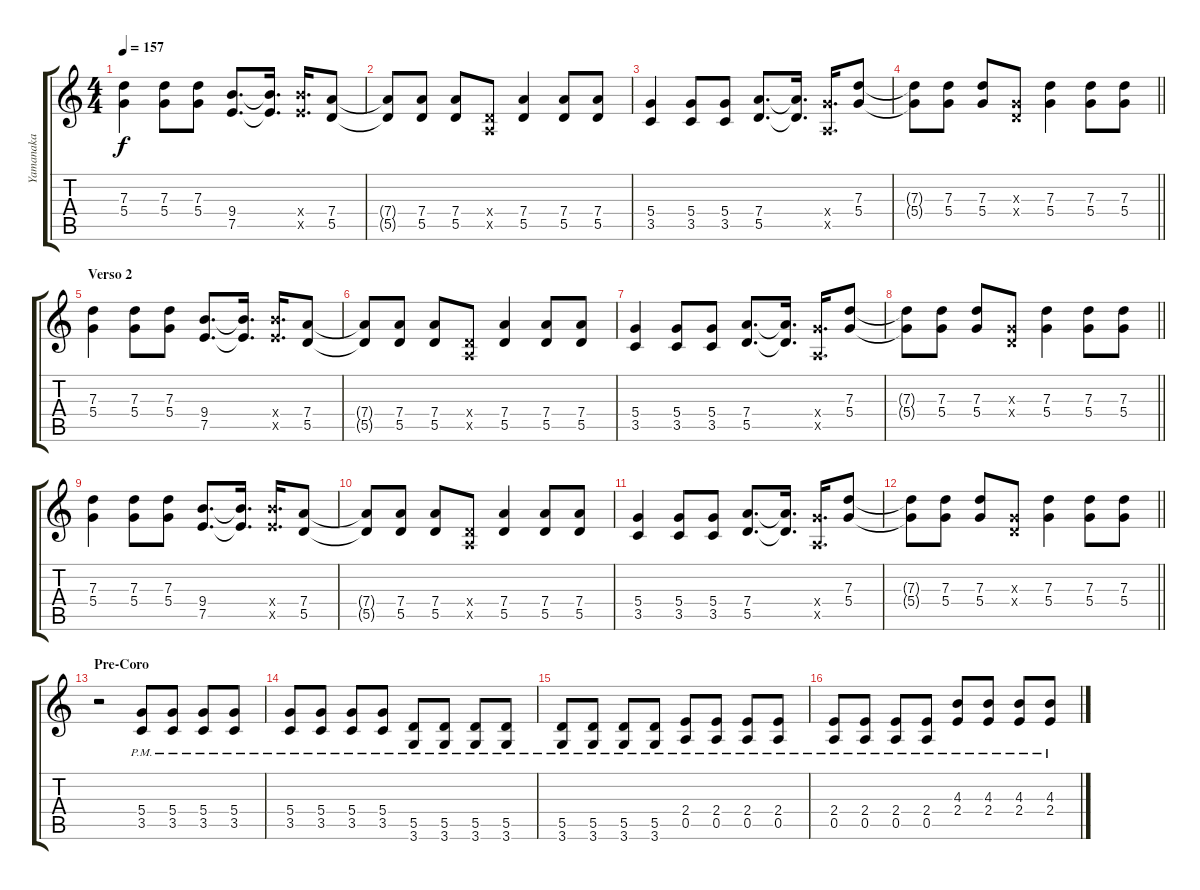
\track ("Yamanaka" "Yamanaka") {instrument overdrivenguitar}
\staff {score tabs}
\tuning (E4 B3 G3 D3 A2 E2) {hide}
\ts (4 4)
\tempo 157
\clef g2
\ks c
(7.3 5.4).4{dy f} (7.3 5.4).8 (7.3 5.4).8 (9.4 7.5).8{d} (9.4{t} 7.5{t}).16{d} (9.4{x} 7.5{x}).16{d} (7.4 5.5).8 |
(7.4{t} 5.5{t}).8 (7.4 5.5).8 (7.4 5.5).8 (0.4{x} 0.5{x}).8 (7.4 5.5).4 (7.4 5.5).8 (7.4 5.5).8 |
(5.4 3.5).4 (5.4 3.5).8 (5.4 3.5).8 (7.4 5.5).8{d} (7.4{t} 5.5{t}).16{d} (5.4{x} 0.5{x}).16{d} (7.3 5.4).8 |
\barLineRight lightlight
(7.3{t} 5.4{t}).8 (7.3 5.4).8 (7.3 5.4).8 (0.3{x} 0.4{x}).8 (7.3 5.4).4 (7.3 5.4).8 (7.3 5.4).8 |
\section ("" "Verso 2")
(7.3 5.4).4 (7.3 5.4).8 (7.3 5.4).8 (9.4 7.5).8{d} (9.4{t} 7.5{t}).16{d} (9.4{x} 7.5{x}).16{d} (7.4 5.5).8 |
(7.4{t} 5.5{t}).8 (7.4 5.5).8 (7.4 5.5).8 (0.4{x} 0.5{x}).8 (7.4 5.5).4 (7.4 5.5).8 (7.4 5.5).8 |
(5.4 3.5).4 (5.4 3.5).8 (5.4 3.5).8 (7.4 5.5).8{d} (7.4{t} 5.5{t}).16{d} (5.4{x} 0.5{x}).16{d} (7.3 5.4).8 |
\barLineRight lightlight
(7.3{t} 5.4{t}).8 (7.3 5.4).8 (7.3 5.4).8 (0.3{x} 0.4{x}).8 (7.3 5.4).4 (7.3 5.4).8 (7.3 5.4).8 |
(7.3 5.4).4 (7.3 5.4).8 (7.3 5.4).8 (9.4 7.5).8{d} (9.4{t} 7.5{t}).16{d} (9.4{x} 7.5{x}).16{d} (7.4 5.5).8 |
(7.4{t} 5.5{t}).8 (7.4 5.5).8 (7.4 5.5).8 (0.4{x} 0.5{x}).8 (7.4 5.5).4 (7.4 5.5).8 (7.4 5.5).8 |
(5.4 3.5).4 (5.4 3.5).8 (5.4 3.5).8 (7.4 5.5).8{d} (7.4{t} 5.5{t}).16{d} (5.4{x} 0.5{x}).16{d} (7.3 5.4).8 |
\barLineRight lightlight
(7.3{t} 5.4{t}).8 (7.3 5.4).8 (7.3 5.4).8 (0.3{x} 0.4{x}).8 (7.3 5.4).4 (7.3 5.4).8 (7.3 5.4).8 |
\section ("" "Pre-Coro")
r.2 (5.4{pm} 3.5{pm}).8 (5.4{pm} 3.5{pm}).8 (5.4{pm} 3.5{pm}).8 (5.4{pm} 3.5{pm}).8 |
(5.4{pm} 3.5{pm}).8 (5.4{pm} 3.5{pm}).8 (5.4{pm} 3.5{pm}).8 (5.4{pm} 3.5{pm}).8 (5.5{pm} 3.6{pm}).8 (5.5{pm} 3.6{pm}).8 (5.5{pm} 3.6{pm}).8 (5.5{pm} 3.6{pm}).8 |
(5.5{pm} 3.6{pm}).8 (5.5{pm} 3.6{pm}).8 (5.5{pm} 3.6{pm}).8 (5.5{pm} 3.6{pm}).8 (2.4{pm} 0.5{pm}).8 (2.4{pm} 0.5{pm}).8 (2.4{pm} 0.5{pm}).8 (2.4{pm} 0.5{pm}).8 |
(2.4{pm} 0.5{pm}).8 (2.4{pm} 0.5{pm}).8 (2.4{pm} 0.5{pm}).8 (2.4{pm} 0.5{pm}).8 (4.3{pm} 2.4{pm}).8 (4.3{pm} 2.4{pm}).8 (4.3{pm} 2.4{pm}).8 (4.3{pm} 2.4{pm}).8
